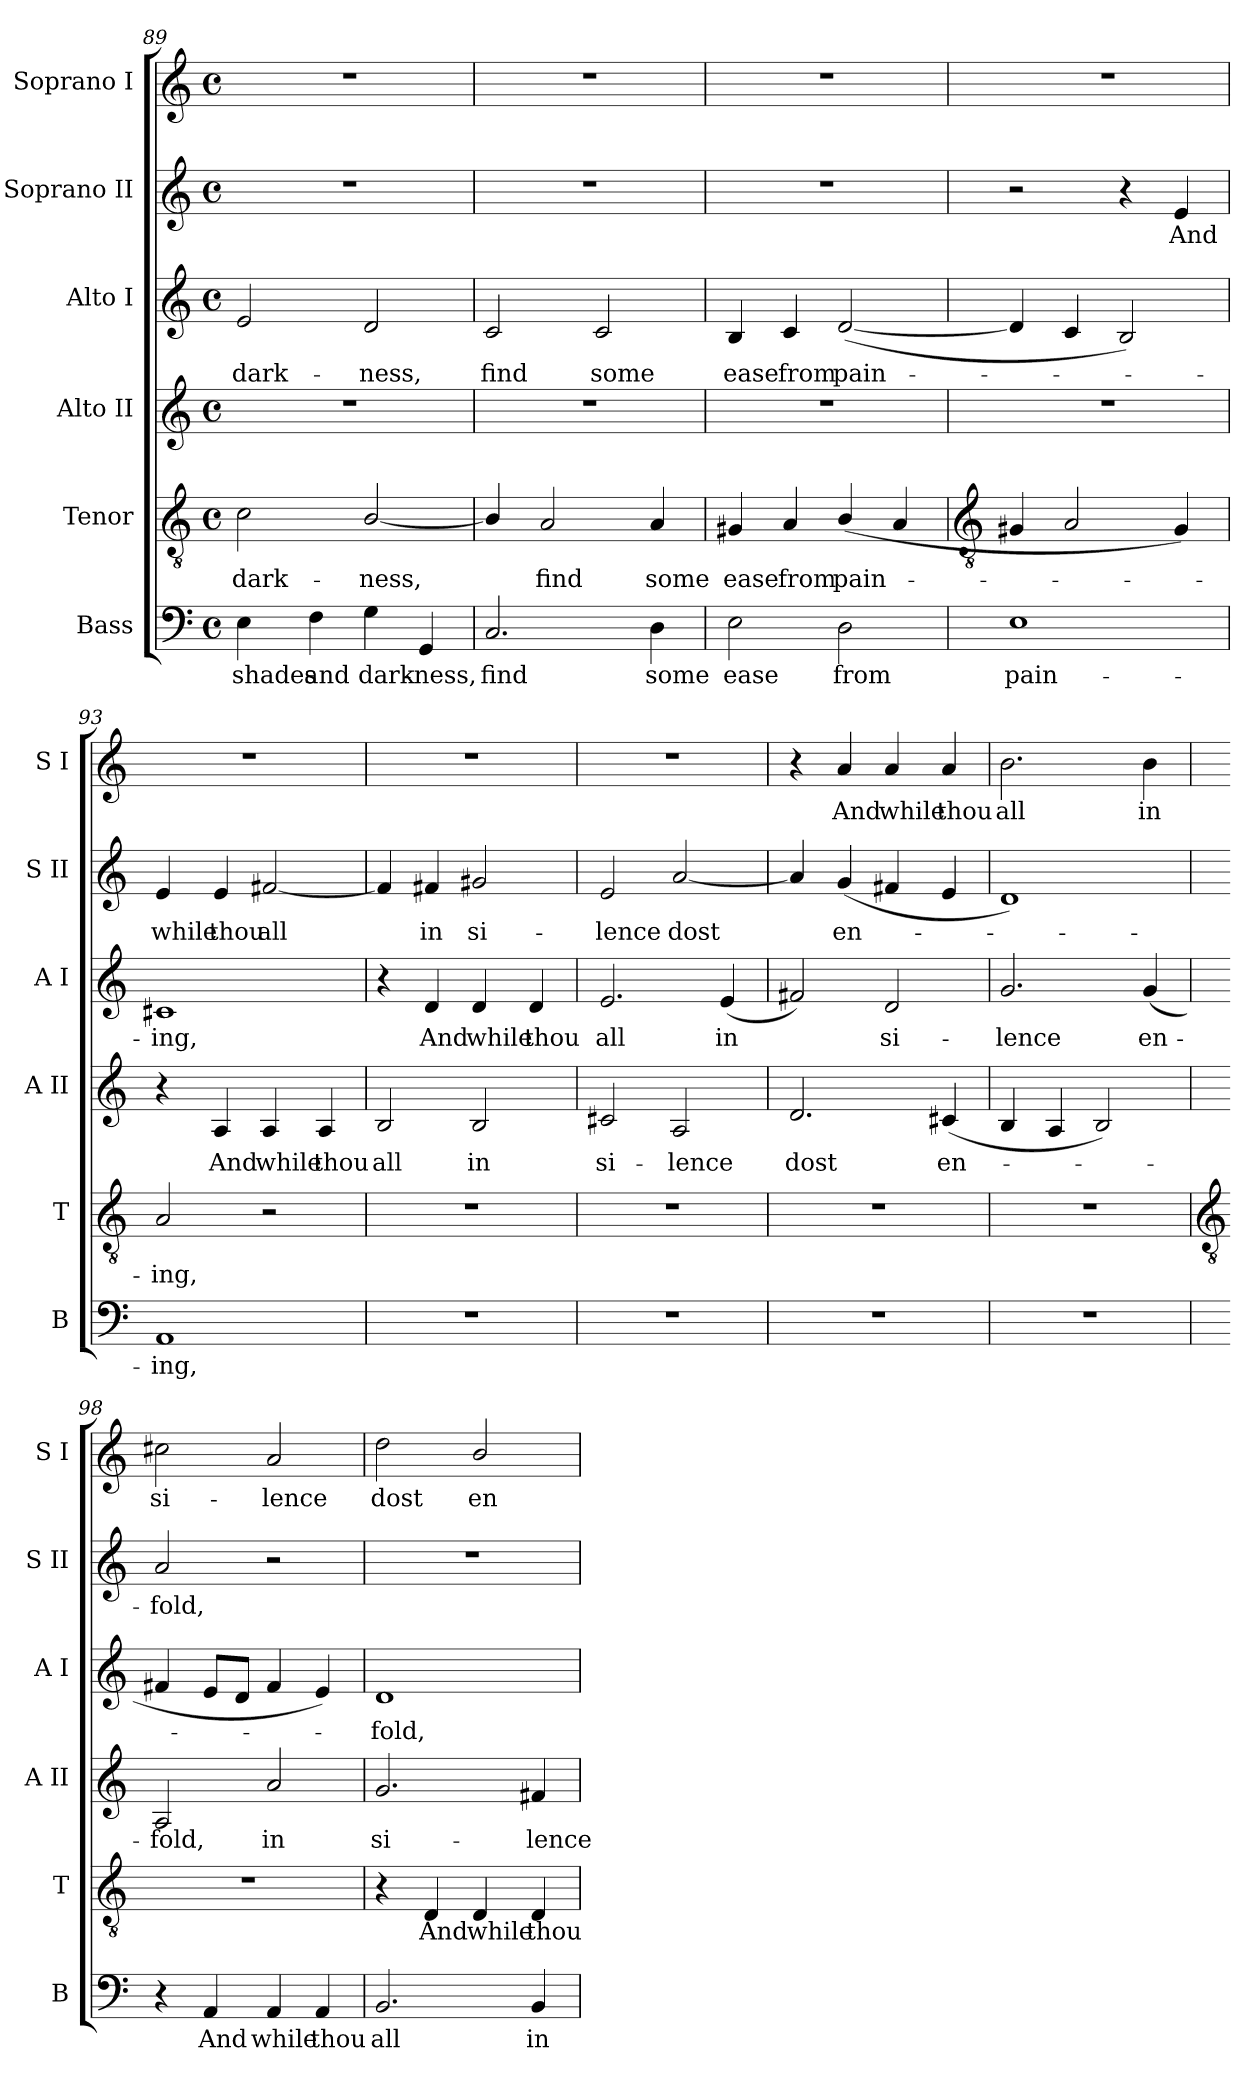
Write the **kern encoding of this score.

**kern	**text	**kern	**text	**kern	**text	**kern	**text	**kern	**text	**kern	**text
*part6	*part6	*part5	*part5	*part4	*part4	*part3	*part3	*part2	*part2	*part1	*part1
*staff6	*staff6	*staff5	*staff5	*staff4	*staff4	*staff3	*staff3	*staff2	*staff2	*staff1	*staff1
*I"Bass	*	*I"Tenor	*	*I"Alto II	*	*I"Alto I	*	*I"Soprano II	*	*I"Soprano I	*
*I'B	*	*I'T	*	*I'A II	*	*I'A I	*	*I'S II	*	*I'S I	*
*clefF4	*	*clefGv2	*	*clefG2	*	*clefG2	*	*clefG2	*	*clefG2	*
*k[]	*	*k[]	*	*k[]	*	*k[]	*	*k[]	*	*k[]	*
*C:	*	*C:	*	*C:	*	*C:	*	*C:	*	*C:	*
*M4/4	*	*M4/4	*	*M4/4	*	*M4/4	*	*M4/4	*	*M4/4	*
*met(c)	*	*met(c)	*	*met(c)	*	*met(c)	*	*met(c)	*	*met(c)	*
=89	=89	=89	=89	=89	=89	=89	=89	=89	=89	=89	=89
!	!LO:LY:b	!	!LO:LY:b	!	!	!	!LO:LY:b	!	!	!	!
4E	shades	2c	dark-	1r	.	2e	dark-	1r	.	1r	.
!	!LO:LY:b	!	!	!	!	!	!	!	!	!	!
4F	and	.	.	.	.	.	.	.	.	.	.
!	!LO:LY:b	!	!LO:LY:b	!	!	!	!LO:LY:b	!	!	!	!
4G	dark-	[2B/	-ness,	.	.	2d	-ness,	.	.	.	.
!	!LO:LY:b	!	!	!	!	!	!	!	!	!	!
4GG	-ness,	.	.	.	.	.	.	.	.	.	.
=90	=90	=90	=90	=90	=90	=90	=90	=90	=90	=90	=90
!	!LO:LY:b	!	!	!	!	!	!LO:LY:b	!	!	!	!
2.C	find	4B/]	.	1r	.	2c	find	1r	.	1r	.
!	!	!	!LO:LY:b	!	!	!	!	!	!	!	!
.	.	2A	find	.	.	.	.	.	.	.	.
!	!	!	!	!	!	!	!LO:LY:b	!	!	!	!
.	.	.	.	.	.	2c	some	.	.	.	.
!	!LO:LY:b	!	!LO:LY:b	!	!	!	!	!	!	!	!
4D	some	4A	some	.	.	.	.	.	.	.	.
=91	=91	=91	=91	=91	=91	=91	=91	=91	=91	=91	=91
!	!LO:LY:b	!	!LO:LY:b	!	!	!	!LO:LY:b	!	!	!	!
2E	ease	4G#X	ease	1r	.	4B	ease	1r	.	1r	.
!	!	!	!LO:LY:b	!	!	!	!LO:LY:b	!	!	!	!
.	.	4A	from	.	.	4c	from	.	.	.	.
!	!LO:LY:b	!	!LO:LY:b	!	!	!	!LO:LY:b	!	!	!	!
2D	from	(<4B/	pain-	.	.	(<[2d	pain-	.	.	.	.
.	.	4A	.	.	.	.	.	.	.	.	.
!!LO:LB:g=z
=92	=92	=92	=92	=92	=92	=92	=92	=92	=92	=92	=92
*	*	*clefGv2	*	*	*	*	*	*	*	*	*
!	!LO:LY:b	!	!	!	!	!	!	!	!	!	!
1E	pain-	4G#X	.	1r	.	4d]	.	2r	.	1r	.
.	.	2A	.	.	.	4c	.	.	.	.	.
.	.	.	.	.	.	2B)	.	4r	.	.	.
!	!	!	!	!	!	!	!	!	!LO:LY:b	!	!
.	.	4G#)	.	.	.	.	.	4e	And	.	.
=93	=93	=93	=93	=93	=93	=93	=93	=93	=93	=93	=93
!	!LO:LY:b	!	!LO:LY:b	!	!	!	!LO:LY:b	!	!LO:LY:b	!	!
1AA	-ing,	2A	ing,	4r	.	1c#X	ing,	4e	while	1r	.
!	!	!	!	!	!LO:LY:b	!	!	!	!LO:LY:b	!	!
.	.	.	.	4A	And	.	.	4e	thou	.	.
!	!	!	!	!	!LO:LY:b	!	!	!	!LO:LY:b	!	!
.	.	2r	.	4A	while	.	.	[2f#X	all	.	.
!	!	!	!	!	!LO:LY:b	!	!	!	!	!	!
.	.	.	.	4A	thou	.	.	.	.	.	.
=94	=94	=94	=94	=94	=94	=94	=94	=94	=94	=94	=94
!	!	!	!	!	!LO:LY:b	!	!	!	!	!	!
1r	.	1r	.	2B	all	4r	.	4f#]	.	1r	.
!	!	!	!	!	!	!	!LO:LY:b	!	!LO:LY:b	!	!
.	.	.	.	.	.	4d	And	4f#X	in	.	.
!	!	!	!	!	!LO:LY:b	!	!LO:LY:b	!	!LO:LY:b	!	!
.	.	.	.	2B	in	4d	while	2g#X	si-	.	.
!	!	!	!	!	!	!	!LO:LY:b	!	!	!	!
.	.	.	.	.	.	4d	thou	.	.	.	.
=95	=95	=95	=95	=95	=95	=95	=95	=95	=95	=95	=95
!	!	!	!	!	!LO:LY:b	!	!LO:LY:b	!	!LO:LY:b	!	!
1r	.	1r	.	2c#X	si-	2.e	all	2e	-lence	1r	.
!	!	!	!	!	!LO:LY:b	!	!	!	!LO:LY:b	!	!
.	.	.	.	2A	-lence	.	.	[2a	dost	.	.
!	!	!	!	!	!	!	!LO:LY:b	!	!	!	!
.	.	.	.	.	.	(<4e	in	.	.	.	.
=96	=96	=96	=96	=96	=96	=96	=96	=96	=96	=96	=96
!	!	!	!	!	!LO:LY:b	!	!	!	!	!	!
1r	.	1r	.	2.d	dost	2f#X)	.	4a]	.	4r	.
!	!	!	!	!	!	!	!	!	!LO:LY:b	!	!LO:LY:b
.	.	.	.	.	.	.	.	(<4g	en-	4a	And
!	!	!	!	!	!	!	!LO:LY:b	!	!	!	!LO:LY:b
.	.	.	.	.	.	2d	si-	4f#X	.	4a	while
!	!	!	!	!	!LO:LY:b	!	!	!	!	!	!LO:LY:b
.	.	.	.	(<4c#X	en-	.	.	4e	.	4a	thou
=97	=97	=97	=97	=97	=97	=97	=97	=97	=97	=97	=97
!	!	!	!	!	!	!	!LO:LY:b	!	!	!	!LO:LY:b
1r	.	1r	.	4B	.	2.g	-lence	1d)	.	2.b	all
.	.	.	.	4A	.	.	.	.	.	.	.
.	.	.	.	2B)	.	.	.	.	.	.	.
!	!	!	!	!	!	!	!LO:LY:b	!	!	!	!LO:LY:b
.	.	.	.	.	.	(<4g	en-	.	.	4b	in
!!LO:LB:g=z
=98	=98	=98	=98	=98	=98	=98	=98	=98	=98	=98	=98
*	*	*clefGv2	*	*	*	*	*	*	*	*	*
!	!	!	!	!	!LO:LY:b	!	!	!	!LO:LY:b	!	!LO:LY:b
4r	.	1r	.	2A	fold,	4f#X	.	2a	fold,	2cc#X	si-
!	!LO:LY:b	!	!	!	!	!	!	!	!	!	!
4AA	And	.	.	.	.	8eL	.	.	.	.	.
.	.	.	.	.	.	8dJ	.	.	.	.	.
!	!LO:LY:b	!	!	!	!LO:LY:b	!	!	!	!	!	!LO:LY:b
4AA	while	.	.	2a	in	4f#	.	2r	.	2a	-lence
!	!LO:LY:b	!	!	!	!	!	!	!	!	!	!
4AA	thou	.	.	.	.	4e)	.	.	.	.	.
=99	=99	=99	=99	=99	=99	=99	=99	=99	=99	=99	=99
!	!LO:LY:b	!	!	!	!LO:LY:b	!	!LO:LY:b	!	!	!	!LO:LY:b
2.BB	all	4r	.	2.g	si-	1d	fold,	1r	.	2dd	dost
!	!	!	!LO:LY:b	!	!	!	!	!	!	!	!
.	.	4D	And	.	.	.	.	.	.	.	.
!	!	!	!LO:LY:b	!	!	!	!	!	!	!	!LO:LY:b
.	.	4D	while	.	.	.	.	.	.	2b/	en-
!	!LO:LY:b	!	!LO:LY:b	!	!LO:LY:b	!	!	!	!	!	!
4BB	in	4D	thou	4f#X	-lence	.	.	.	.	.	.
=	=	=	=	=	=	=	=	=	=	=	=
*-	*-	*-	*-	*-	*-	*-	*-	*-	*-	*-	*-
